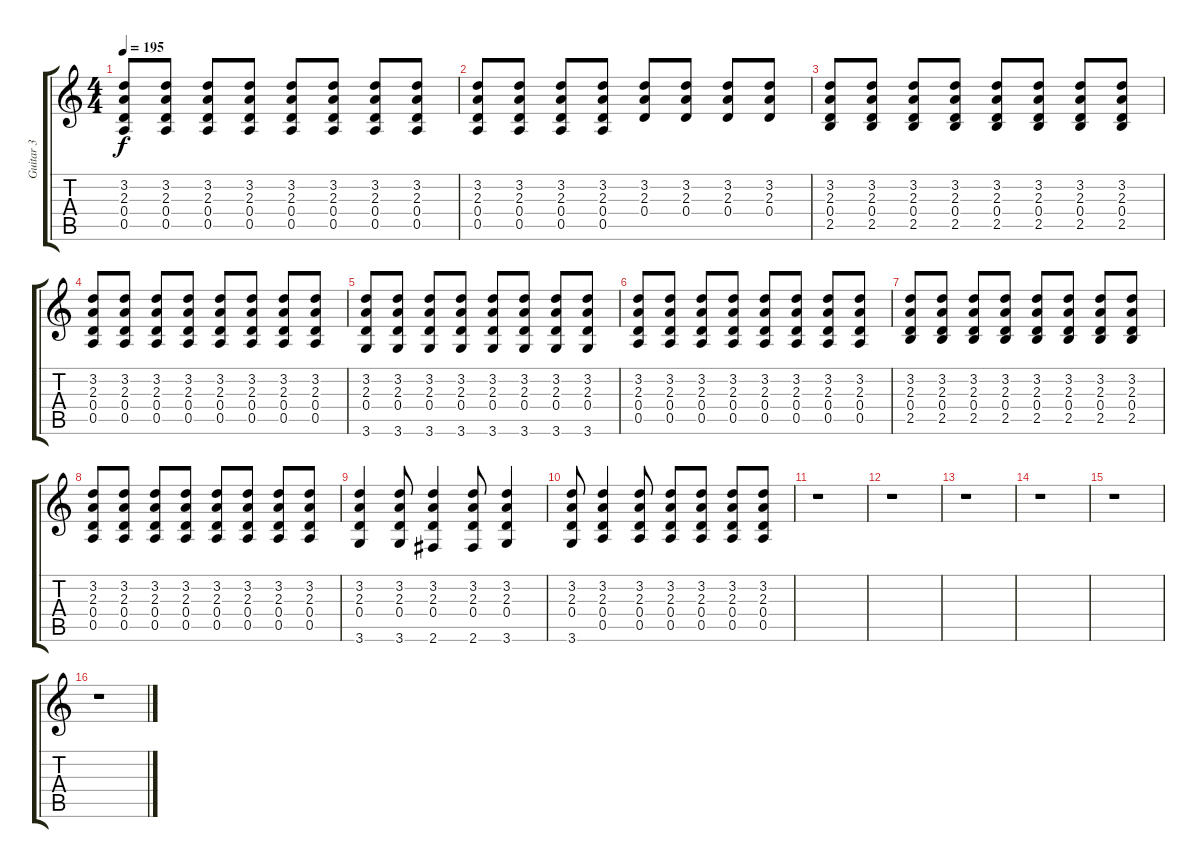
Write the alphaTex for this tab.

\track ("Guitar 3" "Guitar 3") {instrument electricguitarclean}
\staff {score tabs}
\tuning (E4 B3 G3 D3 A2 E2) {hide}
\ts (4 4)
\tempo 195
\clef g2
\ks c
(3.2 2.3 0.4 0.5).8{dy f} (3.2 2.3 0.4 0.5).8 (3.2 2.3 0.4 0.5).8 (3.2 2.3 0.4 0.5).8 (3.2 2.3 0.4 0.5).8 (3.2 2.3 0.4 0.5).8 (3.2 2.3 0.4 0.5).8 (3.2 2.3 0.4 0.5).8 |
(3.2 2.3 0.4 0.5).8 (3.2 2.3 0.4 0.5).8 (3.2 2.3 0.4 0.5).8 (3.2 2.3 0.4 0.5).8 (3.2 2.3 0.4).8 (3.2 2.3 0.4).8 (3.2 2.3 0.4).8 (3.2 2.3 0.4).8 |
(3.2 2.3 0.4 2.5).8 (3.2 2.3 0.4 2.5).8 (3.2 2.3 0.4 2.5).8 (3.2 2.3 0.4 2.5).8 (3.2 2.3 0.4 2.5).8 (3.2 2.3 0.4 2.5).8 (3.2 2.3 0.4 2.5).8 (3.2 2.3 0.4 2.5).8 |
(3.2 2.3 0.4 0.5).8 (3.2 2.3 0.4 0.5).8 (3.2 2.3 0.4 0.5).8 (3.2 2.3 0.4 0.5).8 (3.2 2.3 0.4 0.5).8 (3.2 2.3 0.4 0.5).8 (3.2 2.3 0.4 0.5).8 (3.2 2.3 0.4 0.5).8 |
(3.2 2.3 0.4 3.6).8 (3.2 2.3 0.4 3.6).8 (3.2 2.3 0.4 3.6).8 (3.2 2.3 0.4 3.6).8 (3.2 2.3 0.4 3.6).8 (3.2 2.3 0.4 3.6).8 (3.2 2.3 0.4 3.6).8 (3.2 2.3 0.4 3.6).8 |
(3.2 2.3 0.4 0.5).8 (3.2 2.3 0.4 0.5).8 (3.2 2.3 0.4 0.5).8 (3.2 2.3 0.4 0.5).8 (3.2 2.3 0.4 0.5).8 (3.2 2.3 0.4 0.5).8 (3.2 2.3 0.4 0.5).8 (3.2 2.3 0.4 0.5).8 |
(3.2 2.3 0.4 2.5).8 (3.2 2.3 0.4 2.5).8 (3.2 2.3 0.4 2.5).8 (3.2 2.3 0.4 2.5).8 (3.2 2.3 0.4 2.5).8 (3.2 2.3 0.4 2.5).8 (3.2 2.3 0.4 2.5).8 (3.2 2.3 0.4 2.5).8 |
(3.2 2.3 0.4 0.5).8 (3.2 2.3 0.4 0.5).8 (3.2 2.3 0.4 0.5).8 (3.2 2.3 0.4 0.5).8 (3.2 2.3 0.4 0.5).8 (3.2 2.3 0.4 0.5).8 (3.2 2.3 0.4 0.5).8 (3.2 2.3 0.4 0.5).8 |
(3.2 2.3 0.4 3.6).4 (3.2 2.3 0.4 3.6).8 (3.2 2.3 0.4 2.6).4 (3.2 2.3 0.4 2.6).8 (3.2 2.3 0.4 3.6).4 |
(3.2 2.3 0.4 3.6).8 (3.2 2.3 0.4 0.5).4 (3.2 2.3 0.4 0.5).8 (3.2 2.3 0.4 0.5).8 (3.2 2.3 0.4 0.5).8 (3.2 2.3 0.4 0.5).8 (3.2 2.3 0.4 0.5).8 |
r.1 |
r.1 |
r.1 |
r.1 |
r.1 |
r.1
